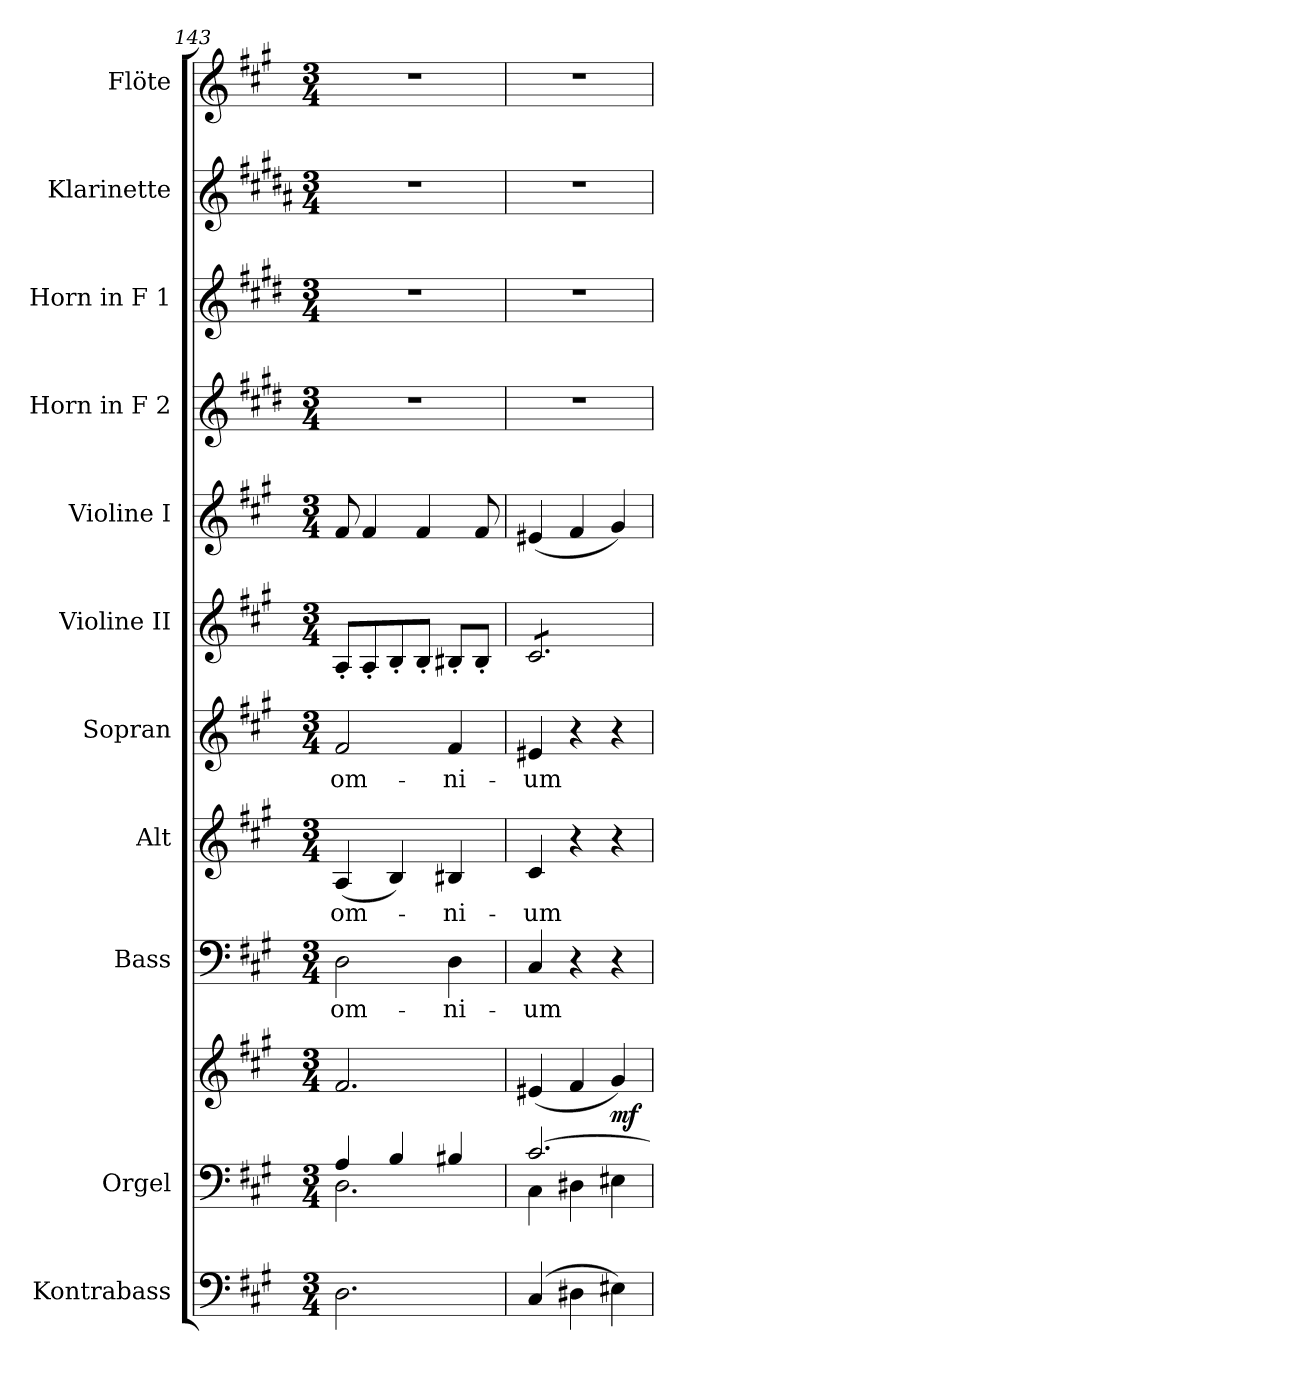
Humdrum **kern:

**kern	**kern	**kern	**dynam	**kern	**text	**kern	**text	**kern	**text	**kern	**kern	**kern	**kern	**kern	**kern
*part11	*part10	*part10	*part10	*part9	*part9	*part8	*part8	*part7	*part7	*part6	*part5	*part4	*part3	*part2	*part1
*staff12	*staff11	*staff10	*staff10/11	*staff9	*staff9	*staff8	*staff8	*staff7	*staff7	*staff6	*staff5	*staff4	*staff3	*staff2	*staff1
*I"Kontrabass	*I"Orgel	*	*	*I"Bass	*	*I"Alt	*	*I"Sopran	*	*I"Violine II	*I"Violine I	*I"Horn in F 2	*I"Horn in F 1	*I"Klarinette	*I"Flöte
*I'Kb.	*I'Org.	*	*	*I'B.	*	*I'A.	*	*I'S.	*	*I'Vl. II	*I'Vl. I	*	*	*I'Kl.	*I'Fl.
*clefF4	*clefF4	*clefG2	*	*clefF4	*	*clefG2	*	*clefG2	*	*clefG2	*clefG2	*clefG2	*clefG2	*clefG2	*clefG2
*ITrd7c12	*	*	*	*	*	*	*	*	*	*	*	*ITrd4c7	*ITrd4c7	*ITrd1c2	*
*k[f#c#g#]	*k[f#c#g#]	*k[f#c#g#]	*	*k[f#c#g#]	*	*k[f#c#g#]	*	*k[f#c#g#]	*	*k[f#c#g#]	*k[f#c#g#]	*k[f#c#g#]	*k[f#c#g#]	*k[f#c#g#]	*k[f#c#g#]
*A:	*A:	*A:	*	*A:	*	*A:	*	*A:	*	*A:	*A:	*A:	*A:	*A:	*A:
*M3/4	*M3/4	*M3/4	*	*M3/4	*	*M3/4	*	*M3/4	*	*M3/4	*M3/4	*M3/4	*M3/4	*M3/4	*M3/4
=143	=143	=143	=143	=143	=143	=143	=143	=143	=143	=143	=143	=143	=143	=143	=143
*	*^	*	*	*	*	*	*	*	*	*	*	*	*	*	*
!	!	!	!	!	!	!LO:LY:b	!	!LO:LY:b	!	!LO:LY:b	!	!	!	!	!	!
2.DD\	4A/	2.D\	2.f#/	.	2D\	om-	(<4A/	om-	2f#/	om-	8A'</L	8f#/	2.r	2.r	2.r	2.r
.	.	.	.	.	.	.	.	.	.	.	8A'</	4f#/	.	.	.	.
.	4B/	.	.	.	.	.	4B/)	.	.	.	8B'</	.	.	.	.	.
.	.	.	.	.	.	.	.	.	.	.	8B'</J	4f#/	.	.	.	.
!	!	!	!	!	!	!LO:LY:b	!	!LO:LY:b	!	!LO:LY:b	!	!	!	!	!	!
.	4B#X/	.	.	.	4D\	-ni-	4B#X/	-ni-	4f#/	-ni-	8B#X'</L	.	.	.	.	.
.	.	.	.	.	.	.	.	.	.	.	8B#'</J	8f#/	.	.	.	.
=144	=144	=144	=144	=144	=144	=144	=144	=144	=144	=144	=144	=144	=144	=144	=144	=144
!	!	!	!	!	!	!LO:LY:b	!	!LO:LY:b	!	!LO:LY:b	!	!	!	!	!	!
*	*	*	*	*	*	*	*	*	*	*	*tremolo	*	*	*	*	*
(4CC#/	[>2.c#/	4C#\	(<4e#X/	.	4C#/	-um	4c#/	-um	4e#X/	-um	8c#/L	(<4e#X/	2.r	2.r	2.r	2.r
.	.	.	.	.	.	.	.	.	.	.	8c#/	.	.	.	.	.
4DD#X\	.	4D#X\	4f#/	.	4r	.	4r	.	4r	.	8c#/	4f#/	.	.	.	.
.	.	.	.	.	.	.	.	.	.	.	8c#/	.	.	.	.	.
!	!	!	!	!LO:DY:b	!	!	!	!	!	!	!	!	!	!	!	!
4EE#X\)	.	4E#X\	4g#/)	mf	4r	.	4r	.	4r	.	8c#/	4g#/)	.	.	.	.
.	.	.	.	.	.	.	.	.	.	.	8c#/J	.	.	.	.	.
*	*	*	*	*	*	*	*	*	*	*	*Xtremolo	*	*	*	*	*
*	*v	*v	*	*	*	*	*	*	*	*	*	*	*	*	*	*
=	=	=	=	=	=	=	=	=	=	=	=	=	=	=	=
*-	*-	*-	*-	*-	*-	*-	*-	*-	*-	*-	*-	*-	*-	*-	*-
